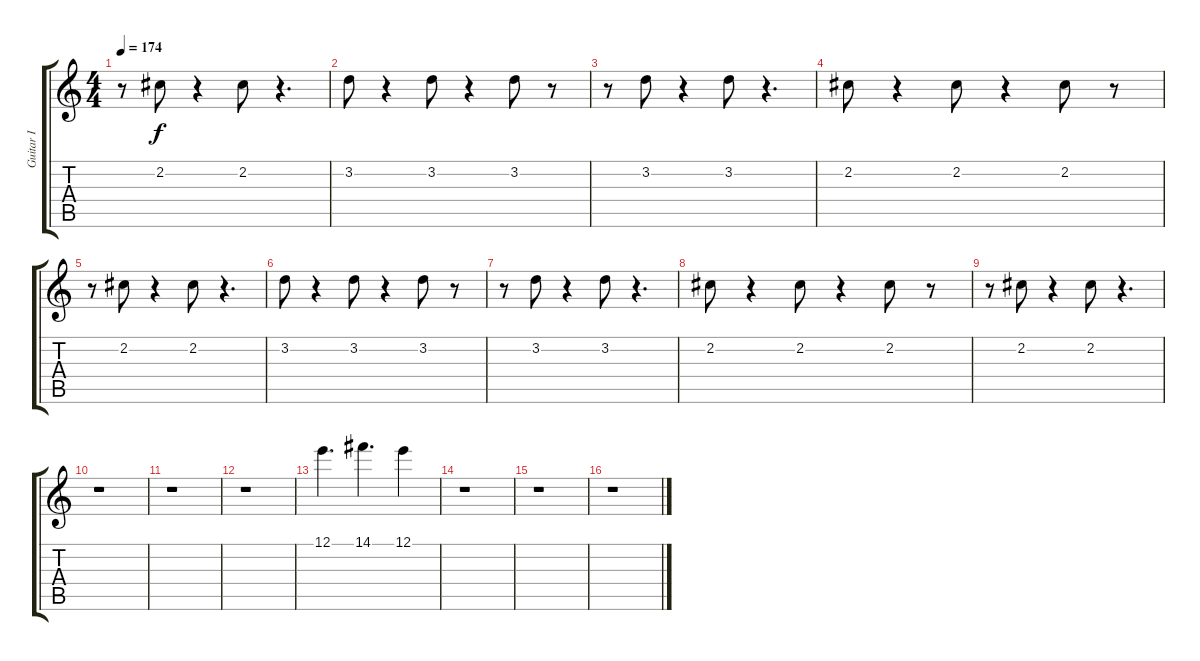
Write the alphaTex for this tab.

\track ("Guitar I" "Guitar I") {instrument electricguitarclean}
\staff {score tabs}
\tuning (E4 B3 G3 D3 A2 E2) {hide}
\ts (4 4)
\tempo 174
\clef g2
\ks c
r.8{dy f} 2.2.8 r.4 2.2.8 r.4{d} |
3.2.8 r.4 3.2.8 r.4 3.2.8 r.8 |
r.8 3.2.8 r.4 3.2.8 r.4{d} |
2.2.8 r.4 2.2.8 r.4 2.2.8 r.8 |
r.8 2.2.8 r.4 2.2.8 r.4{d} |
3.2.8 r.4 3.2.8 r.4 3.2.8 r.8 |
r.8 3.2.8 r.4 3.2.8 r.4{d} |
2.2.8 r.4 2.2.8 r.4 2.2.8 r.8 |
r.8 2.2.8 r.4 2.2.8 r.4{d} |
r.1 |
r.1 |
r.1 |
12.1.4{d} 14.1.4{d} 12.1.4 |
r.1 |
r.1 |
r.1
